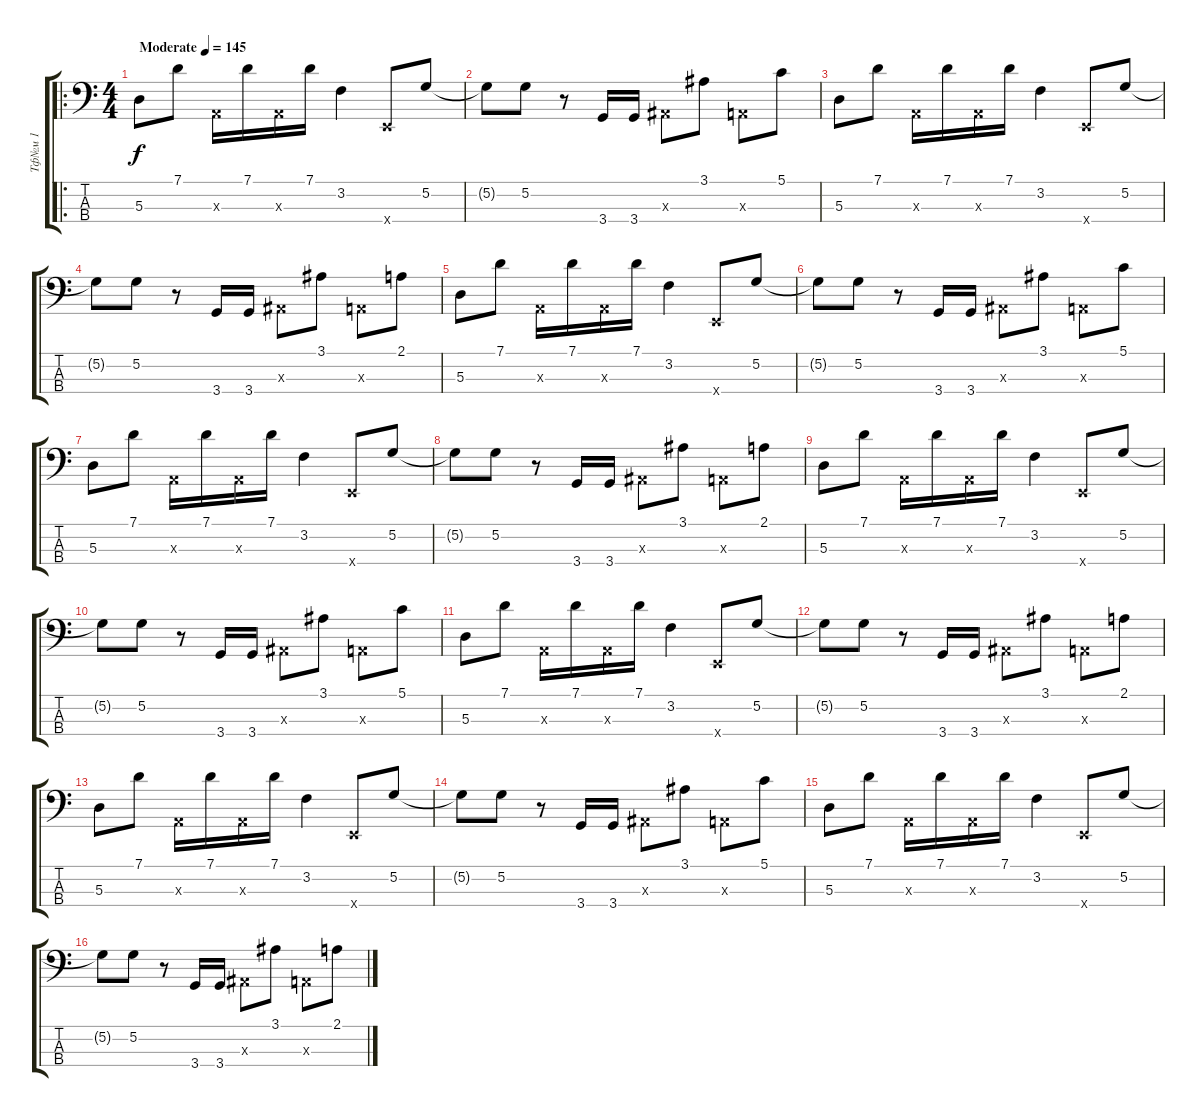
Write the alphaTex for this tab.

\track ("Тф№м 1" "Тф№м 1") {instrument slapbass1}
\staff {score tabs}
\tuning (G2 D2 A1 E1) {hide}
\ro
\ts (4 4)
\tempo (145 "Moderate")
\clef f4
\ks c
5.3.8{dy f instrument slapbass1} 7.1.8 0.3{x}.16 7.1.16 0.3{x}.16 7.1.16 3.2.4 0.4{x}.8 5.2.8 |
5.2{t}.8 5.2.8 r.8 3.4.16 3.4.16 1.3{x}.8 3.1.8 0.3{x}.8 5.1.8 |
5.3.8 7.1.8 0.3{x}.16 7.1.16 0.3{x}.16 7.1.16 3.2.4 0.4{x}.8 5.2.8 |
5.2{t}.8 5.2.8 r.8 3.4.16 3.4.16 1.3{x}.8 3.1.8 0.3{x}.8 2.1.8 |
5.3.8 7.1.8 0.3{x}.16 7.1.16 0.3{x}.16 7.1.16 3.2.4 0.4{x}.8 5.2.8 |
5.2{t}.8 5.2.8 r.8 3.4.16 3.4.16 1.3{x}.8 3.1.8 0.3{x}.8 5.1.8 |
5.3.8 7.1.8 0.3{x}.16 7.1.16 0.3{x}.16 7.1.16 3.2.4 0.4{x}.8 5.2.8 |
5.2{t}.8 5.2.8 r.8 3.4.16 3.4.16 1.3{x}.8 3.1.8 0.3{x}.8 2.1.8 |
5.3.8 7.1.8 0.3{x}.16 7.1.16 0.3{x}.16 7.1.16 3.2.4 0.4{x}.8 5.2.8 |
5.2{t}.8 5.2.8 r.8 3.4.16 3.4.16 1.3{x}.8 3.1.8 0.3{x}.8 5.1.8 |
5.3.8 7.1.8 0.3{x}.16 7.1.16 0.3{x}.16 7.1.16 3.2.4 0.4{x}.8 5.2.8 |
5.2{t}.8 5.2.8 r.8 3.4.16 3.4.16 1.3{x}.8 3.1.8 0.3{x}.8 2.1.8 |
5.3.8 7.1.8 0.3{x}.16 7.1.16 0.3{x}.16 7.1.16 3.2.4 0.4{x}.8 5.2.8 |
5.2{t}.8 5.2.8 r.8 3.4.16 3.4.16 1.3{x}.8 3.1.8 0.3{x}.8 5.1.8 |
5.3.8 7.1.8 0.3{x}.16 7.1.16 0.3{x}.16 7.1.16 3.2.4 0.4{x}.8 5.2.8 |
5.2{t}.8 5.2.8 r.8 3.4.16 3.4.16 1.3{x}.8 3.1.8 0.3{x}.8 2.1.8
